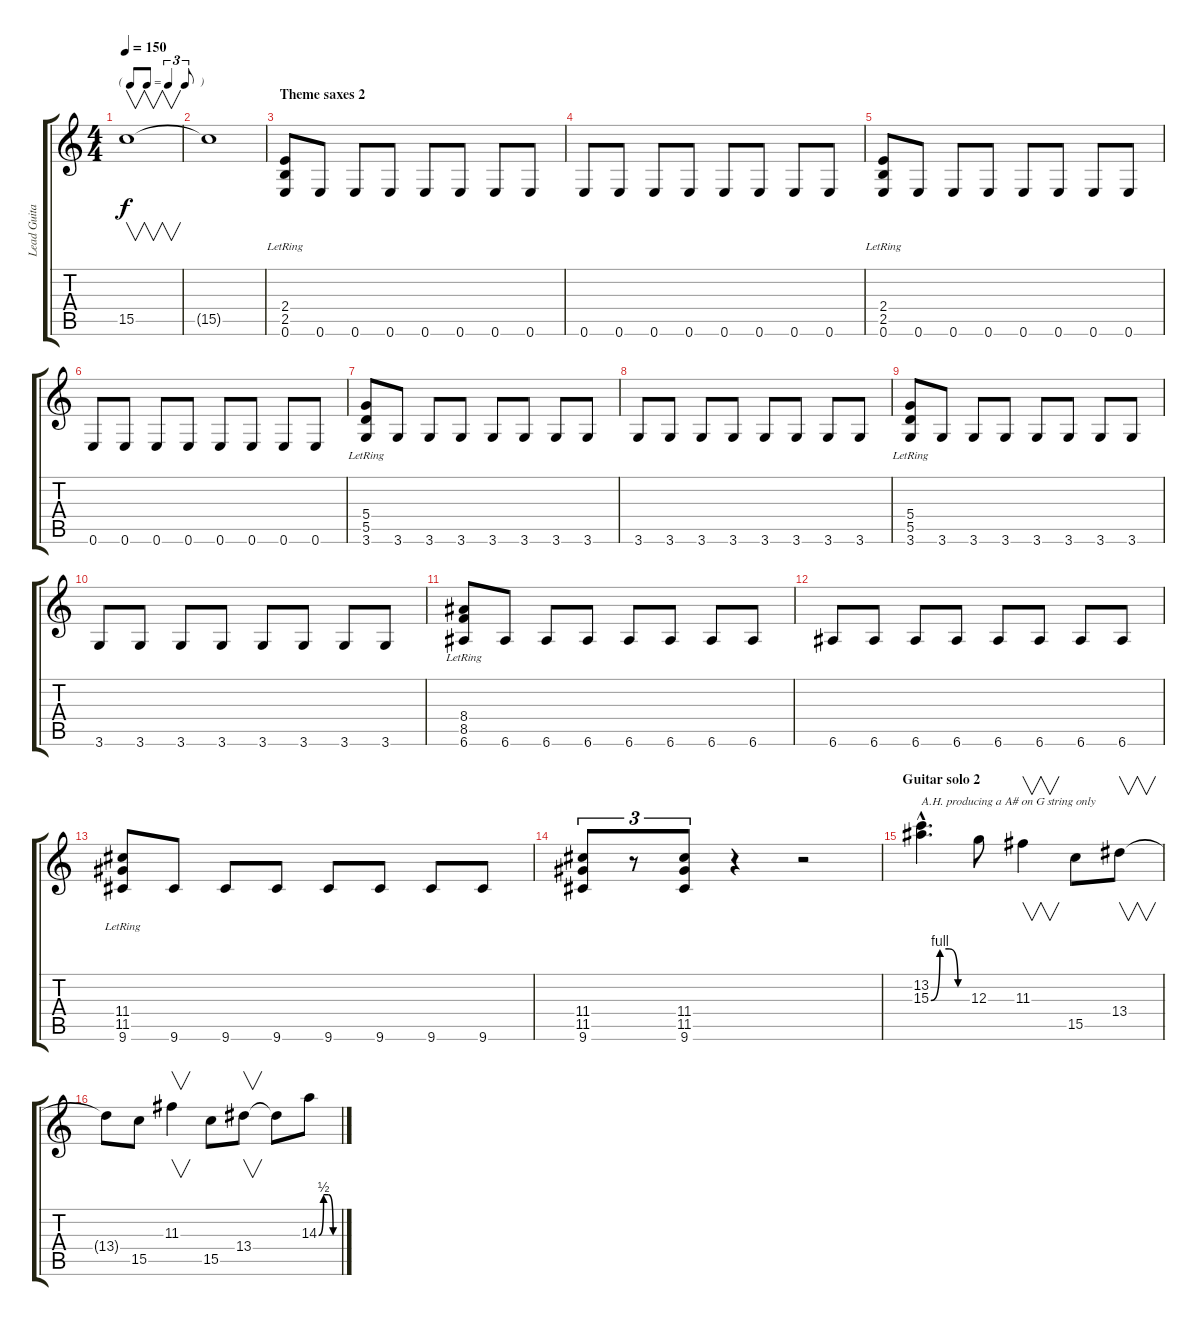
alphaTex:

\track ("Lead Guitar" "Lead Guita") {instrument distortionguitar}
\staff {score tabs}
\tuning (E4 B3 G3 D3 A2 E2) {hide}
\ts (4 4)
\tf triplet8th
\tempo 150
\clef g2
\ks c
15.5.1{v dy f} |
15.5{t}.1 |
\section ("" "Theme saxes 2")
(2.4{lr} 2.5{lr} 0.6).8{volume 12} 0.6.8 0.6.8 0.6.8 0.6.8 0.6.8 0.6.8 0.6.8 |
0.6.8 0.6.8 0.6.8 0.6.8 0.6.8 0.6.8 0.6.8 0.6.8 |
(2.4{lr} 2.5{lr} 0.6).8 0.6.8 0.6.8 0.6.8 0.6.8 0.6.8 0.6.8 0.6.8 |
0.6.8 0.6.8 0.6.8 0.6.8 0.6.8 0.6.8 0.6.8 0.6.8 |
(5.4{lr} 5.5{lr} 3.6{lr}).8 3.6.8 3.6.8 3.6.8 3.6.8 3.6.8 3.6.8 3.6.8 |
3.6.8 3.6.8 3.6.8 3.6.8 3.6.8 3.6.8 3.6.8 3.6.8 |
(5.4{lr} 5.5{lr} 3.6).8 3.6.8 3.6.8 3.6.8 3.6.8 3.6.8 3.6.8 3.6.8 |
3.6.8 3.6.8 3.6.8 3.6.8 3.6.8 3.6.8 3.6.8 3.6.8 |
(8.4{lr} 8.5{lr} 6.6).8 6.6.8 6.6.8 6.6.8 6.6.8 6.6.8 6.6.8 6.6.8 |
6.6.8 6.6.8 6.6.8 6.6.8 6.6.8 6.6.8 6.6.8 6.6.8 |
(11.4{lr} 11.5{lr} 9.6).8 9.6.8 9.6.8 9.6.8 9.6.8 9.6.8 9.6.8 9.6.8 |
(11.4 11.5 9.6).8{tu (3 2)} r.8{tu (3 2)} (11.4 11.5 9.6).8{tu (3 2)} r.4 r.2 |
\section ("" "Guitar solo 2")
(13.2{hac} 15.3{be (custom 0 0 15 4 30 4 45 0 60 0) hac}).4{d txt "A.H. producing a A# on G string only" volume 16} 12.3.8 11.3.4{v} 15.5.8 13.4.8{v} |
13.4{t}.8 15.5.8 11.3.4{v} 15.5.8 13.4.8{v} 13.4{t}.8 14.3{be (custom 0 0 15 2 30 2 45 0 60 0)}.8
